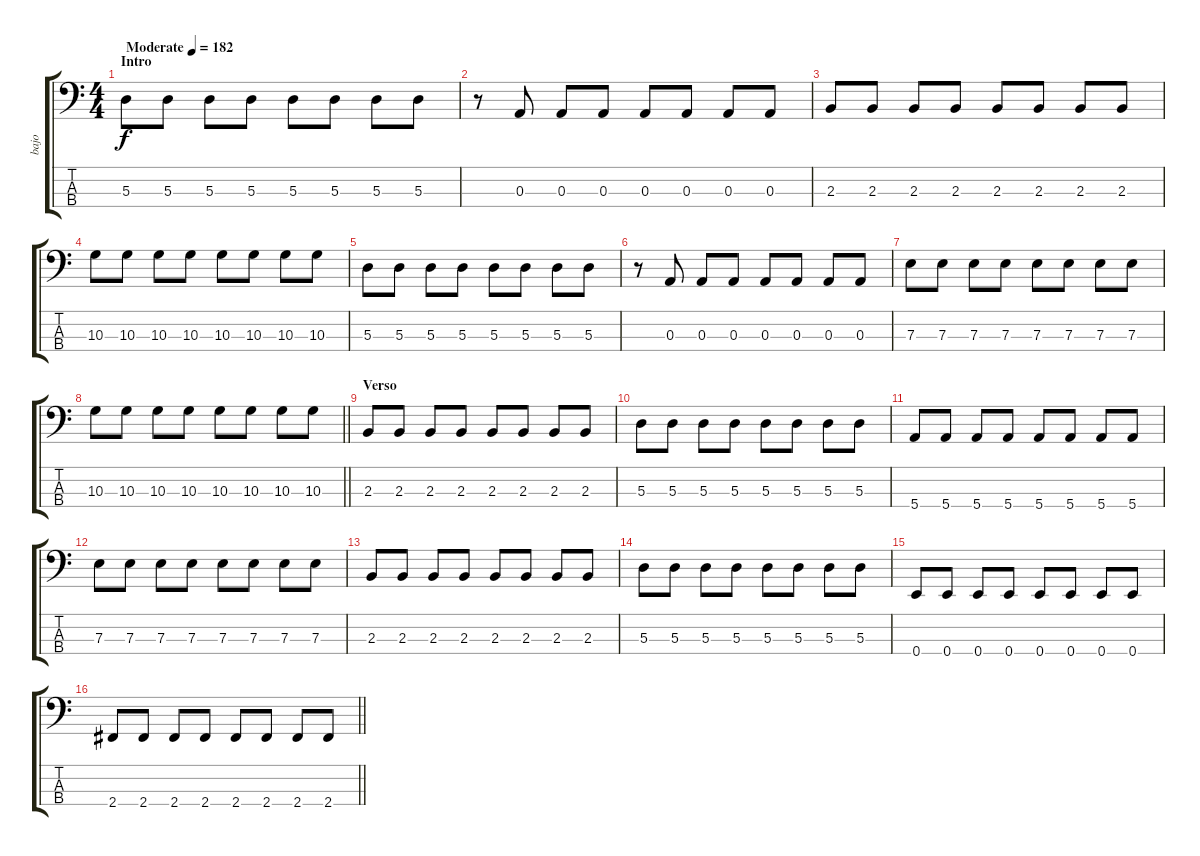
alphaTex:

\track ("bajo" "bajo") {instrument electricbasspick}
\staff {score tabs}
\tuning (G2 D2 A1 E1) {hide}
\ts (4 4)
\section ("" "Intro")
\tempo (182 "Moderate")
\clef f4
\ks c
5.3.8{dy f instrument electricbasspick} 5.3.8 5.3.8 5.3.8 5.3.8 5.3.8 5.3.8 5.3.8 |
r.8 0.3.8 0.3.8 0.3.8 0.3.8 0.3.8 0.3.8 0.3.8 |
2.3.8 2.3.8 2.3.8 2.3.8 2.3.8 2.3.8 2.3.8 2.3.8 |
10.3.8 10.3.8 10.3.8 10.3.8 10.3.8 10.3.8 10.3.8 10.3.8 |
5.3.8 5.3.8 5.3.8 5.3.8 5.3.8 5.3.8 5.3.8 5.3.8 |
r.8 0.3.8 0.3.8 0.3.8 0.3.8 0.3.8 0.3.8 0.3.8 |
7.3.8 7.3.8 7.3.8 7.3.8 7.3.8 7.3.8 7.3.8 7.3.8 |
\barLineRight lightlight
10.3.8 10.3.8 10.3.8 10.3.8 10.3.8 10.3.8 10.3.8 10.3.8 |
\section ("" "Verso")
2.3.8 2.3.8 2.3.8 2.3.8 2.3.8 2.3.8 2.3.8 2.3.8 |
5.3.8 5.3.8 5.3.8 5.3.8 5.3.8 5.3.8 5.3.8 5.3.8 |
5.4.8 5.4.8 5.4.8 5.4.8 5.4.8 5.4.8 5.4.8 5.4.8 |
7.3.8 7.3.8 7.3.8 7.3.8 7.3.8 7.3.8 7.3.8 7.3.8 |
2.3.8 2.3.8 2.3.8 2.3.8 2.3.8 2.3.8 2.3.8 2.3.8 |
5.3.8 5.3.8 5.3.8 5.3.8 5.3.8 5.3.8 5.3.8 5.3.8 |
0.4.8 0.4.8 0.4.8 0.4.8 0.4.8 0.4.8 0.4.8 0.4.8 |
\barLineRight lightlight
2.4.8 2.4.8 2.4.8 2.4.8 2.4.8 2.4.8 2.4.8 2.4.8
